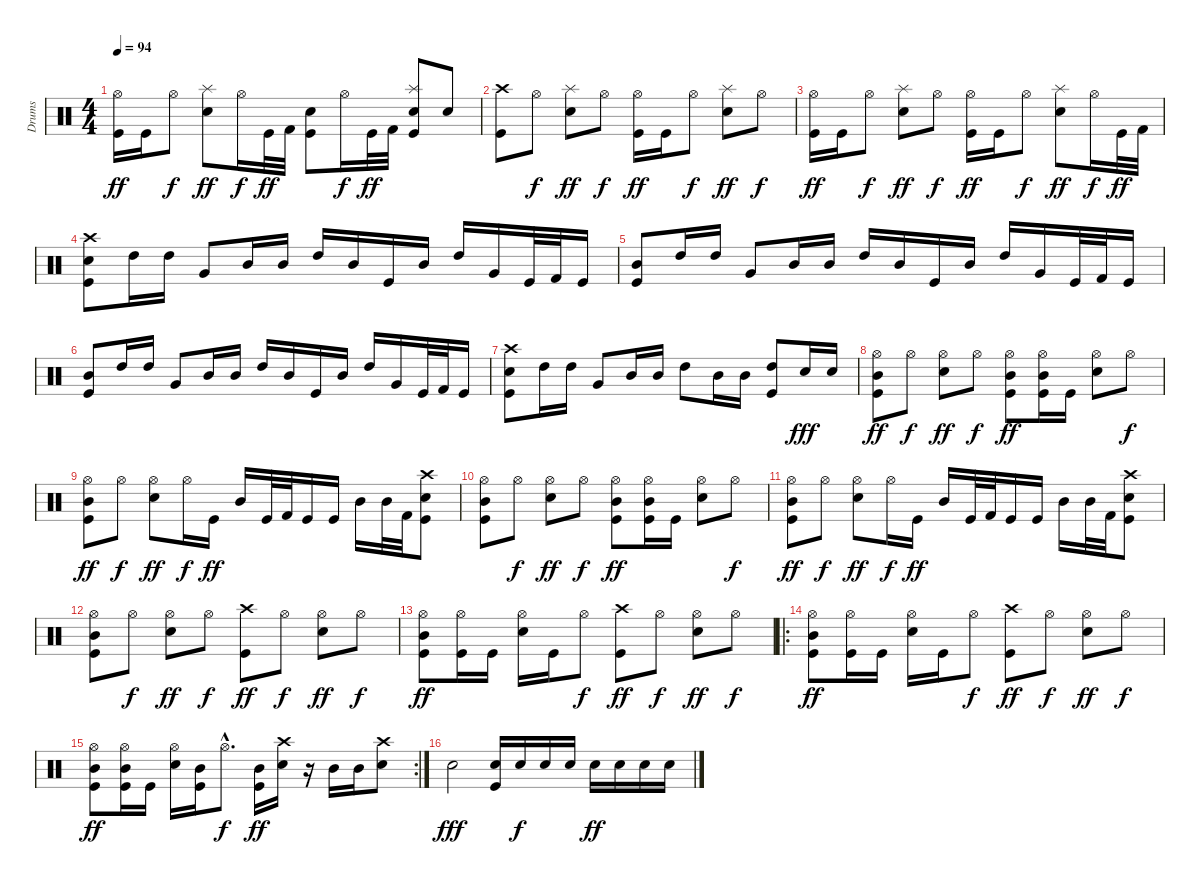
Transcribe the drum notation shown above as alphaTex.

\track ("Drums" "Drums") {instrument percussion}
\staff {score}
\articulation defaults
\ts (4 4)
\tempo 94
\clef neutral
\ks c
("Hi-Hat (open)" "Kick (hit)").16{dy ff} "Kick (hit)".16 "Hi-Hat (open)".8{dy f} ("Splash (hit)" "Snare (hit) 2").8{dy ff} "Hi-Hat (open)".16{dy f} "Kick (hit)".32{dy ff} "Kick (hit) 2".32 ("Snare (hit) 2" "Kick (hit)").8 "Hi-Hat (open)".16{dy f} "Kick (hit)".32{dy ff} "Kick (hit) 2".32 ("Splash (hit)" "Snare (hit) 2" "Kick (hit)").8 "Snare (hit) 2".8 |
("Crash high (hit)" "Kick (hit)").8 "Hi-Hat (open)".8{dy f} ("Splash (hit)" "Snare (hit) 2").8{dy ff} "Hi-Hat (open)".8{dy f} ("Hi-Hat (open)" "Kick (hit)").16{dy ff} "Kick (hit)".16 "Hi-Hat (open)".8{dy f} ("Splash (hit)" "Snare (hit) 2").8{dy ff} "Hi-Hat (open)".8{dy f} |
("Hi-Hat (open)" "Kick (hit)").16{dy ff} "Kick (hit)".16 "Hi-Hat (open)".8{dy f} ("Splash (hit)" "Snare (hit) 2").8{dy ff} "Hi-Hat (open)".8{dy f} ("Hi-Hat (open)" "Kick (hit)").16{dy ff} "Kick (hit)".16 "Hi-Hat (open)".8{dy f} ("Splash (hit)" "Snare (hit) 2").8{dy ff} "Hi-Hat (open)".16{dy f} "Kick (hit)".32{dy ff} "Kick (hit) 2".32 |
("Crash high (hit)" "Snare (hit) 2" "Kick (hit)").8 "High Tom (hit)".16 "High Tom (hit)".16 "Very Low Tom (hit)".8 "Mid Tom (hit)".16 "Mid Tom (hit)".16 "High Tom (hit)".16 "Mid Tom (hit)".16 "Kick (hit)".16 "Mid Tom (hit)".16 "High Tom (hit)".16 "Very Low Tom (hit)".16 "Kick (hit)".32 "Kick (hit) 2".32 "Kick (hit)".16 |
("Mid Tom (hit)" "Kick (hit)").8 "High Tom (hit)".16 "High Tom (hit)".16 "Very Low Tom (hit)".8 "Mid Tom (hit)".16 "Mid Tom (hit)".16 "High Tom (hit)".16 "Mid Tom (hit)".16 "Kick (hit)".16 "Mid Tom (hit)".16 "High Tom (hit)".16 "Very Low Tom (hit)".16 "Kick (hit)".32 "Kick (hit) 2".32 "Kick (hit)".16 |
("Mid Tom (hit)" "Kick (hit)").8 "High Tom (hit)".16 "High Tom (hit)".16 "Very Low Tom (hit)".8 "Mid Tom (hit)".16 "Mid Tom (hit)".16 "High Tom (hit)".16 "Mid Tom (hit)".16 "Kick (hit)".16 "Mid Tom (hit)".16 "High Tom (hit)".16 "Very Low Tom (hit)".16 "Kick (hit)".32 "Kick (hit) 2".32 "Kick (hit)".16 |
("Crash high (hit)" "Snare (hit) 2" "Kick (hit)").8 "High Tom (hit)".16 "High Tom (hit)".16 "Very Low Tom (hit)".8 "Mid Tom (hit)".16 "Mid Tom (hit)".16 "High Tom (hit)".8 "Mid Tom (hit)".16 "Mid Tom (hit)".16 ("High Tom (hit)" "Kick (hit)").8 "Snare (hit) 2".16{dy fff} "Snare (hit) 2".16 |
("Hi-Hat (open)" "Mid Tom (hit)" "Kick (hit)").8{dy ff} "Hi-Hat (open)".8{dy f} ("Hi-Hat (open)" "Snare (hit) 2").8{dy ff} "Hi-Hat (open)".8{dy f} ("Hi-Hat (open)" "Mid Tom (hit)" "Kick (hit)").8{dy ff} ("Hi-Hat (open)" "Mid Tom (hit)" "Kick (hit)").16 "Kick (hit)".16 ("Hi-Hat (open)" "Snare (hit) 2").8 "Hi-Hat (open)".8{dy f} |
("Hi-Hat (open)" "Mid Tom (hit)" "Kick (hit)").8{dy ff} "Hi-Hat (open)".8{dy f} ("Hi-Hat (open)" "Snare (hit) 2").8{dy ff} "Hi-Hat (open)".16{dy f} "Kick (hit)".16{dy ff} "Mid Tom (hit)".16 "Kick (hit)".32 "Kick (hit) 2".32 "Kick (hit)".16 "Kick (hit)".16 "Mid Tom (hit)".16 "Mid Tom (hit)".32 "Kick (hit) 2".32 ("Crash high (hit)" "Snare (hit) 2" "Kick (hit)").8 |
("Hi-Hat (open)" "Mid Tom (hit)" "Kick (hit)").8 "Hi-Hat (open)".8{dy f} ("Hi-Hat (open)" "Snare (hit) 2").8{dy ff} "Hi-Hat (open)".8{dy f} ("Hi-Hat (open)" "Mid Tom (hit)" "Kick (hit)").8{dy ff} ("Hi-Hat (open)" "Mid Tom (hit)" "Kick (hit)").16 "Kick (hit)".16 ("Hi-Hat (open)" "Snare (hit) 2").8 "Hi-Hat (open)".8{dy f} |
("Hi-Hat (open)" "Mid Tom (hit)" "Kick (hit)").8{dy ff} "Hi-Hat (open)".8{dy f} ("Hi-Hat (open)" "Snare (hit) 2").8{dy ff} "Hi-Hat (open)".16{dy f} "Kick (hit)".16{dy ff} "Mid Tom (hit)".16 "Kick (hit)".32 "Kick (hit) 2".32 "Kick (hit)".16 "Kick (hit)".16 "Mid Tom (hit)".16 "Mid Tom (hit)".32 "Kick (hit) 2".32 ("Crash high (hit)" "Snare (hit) 2" "Kick (hit)").8 |
("Hi-Hat (open)" "Mid Tom (hit)" "Kick (hit)").8 "Hi-Hat (open)".8{dy f} ("Hi-Hat (open)" "Snare (hit) 2").8{dy ff} "Hi-Hat (open)".8{dy f} ("Crash high (hit)" "Kick (hit)").8{dy ff} "Hi-Hat (open)".8{dy f} ("Hi-Hat (open)" "Snare (hit) 2").8{dy ff} "Hi-Hat (open)".8{dy f} |
("Hi-Hat (open)" "Mid Tom (hit)" "Kick (hit)").8{dy ff} ("Hi-Hat (open)" "Kick (hit)").16 "Kick (hit)".16 ("Hi-Hat (open)" "Snare (hit) 2").16 "Kick (hit)".16 "Hi-Hat (open)".8{dy f} ("Crash high (hit)" "Kick (hit)").8{dy ff} "Hi-Hat (open)".8{dy f} ("Hi-Hat (open)" "Snare (hit) 2").8{dy ff} "Hi-Hat (open)".8{dy f} |
\ro
("Hi-Hat (open)" "Mid Tom (hit)" "Kick (hit)").8{dy ff} ("Hi-Hat (open)" "Kick (hit)").16 "Kick (hit)".16 ("Hi-Hat (open)" "Snare (hit) 2").16 "Kick (hit)".16 "Hi-Hat (open)".8{dy f} ("Crash high (hit)" "Kick (hit)").8{dy ff} "Hi-Hat (open)".8{dy f} ("Hi-Hat (open)" "Snare (hit) 2").8{dy ff} "Hi-Hat (open)".8{dy f} |
\rc 2
("Hi-Hat (open)" "Mid Tom (hit)" "Kick (hit)").8{dy ff} ("Hi-Hat (open)" "Mid Tom (hit)" "Kick (hit)").16 "Kick (hit)".16 ("Hi-Hat (open)" "Snare (hit) 2").16 ("Mid Tom (hit)" "Kick (hit)").16 "Hi-Hat (open)"{hac}.8{d dy f} ("Mid Tom (hit)" "Kick (hit)").16{dy ff} ("Crash high (hit)" "Snare (hit) 2").16 r.16 "Mid Tom (hit)".16 "Mid Tom (hit)".16 ("Crash high (hit)" "Snare (hit) 2").8 |
"Snare (hit) 2".2{dy fff} ("Snare (hit) 2" "Kick (hit)").16 "Snare (hit) 2".16{dy f} "Snare (hit) 2".16 "Snare (hit) 2".16 "Snare (hit) 2".16{dy ff} "Snare (hit) 2".16 "Snare (hit) 2".16 "Snare (hit) 2".16
